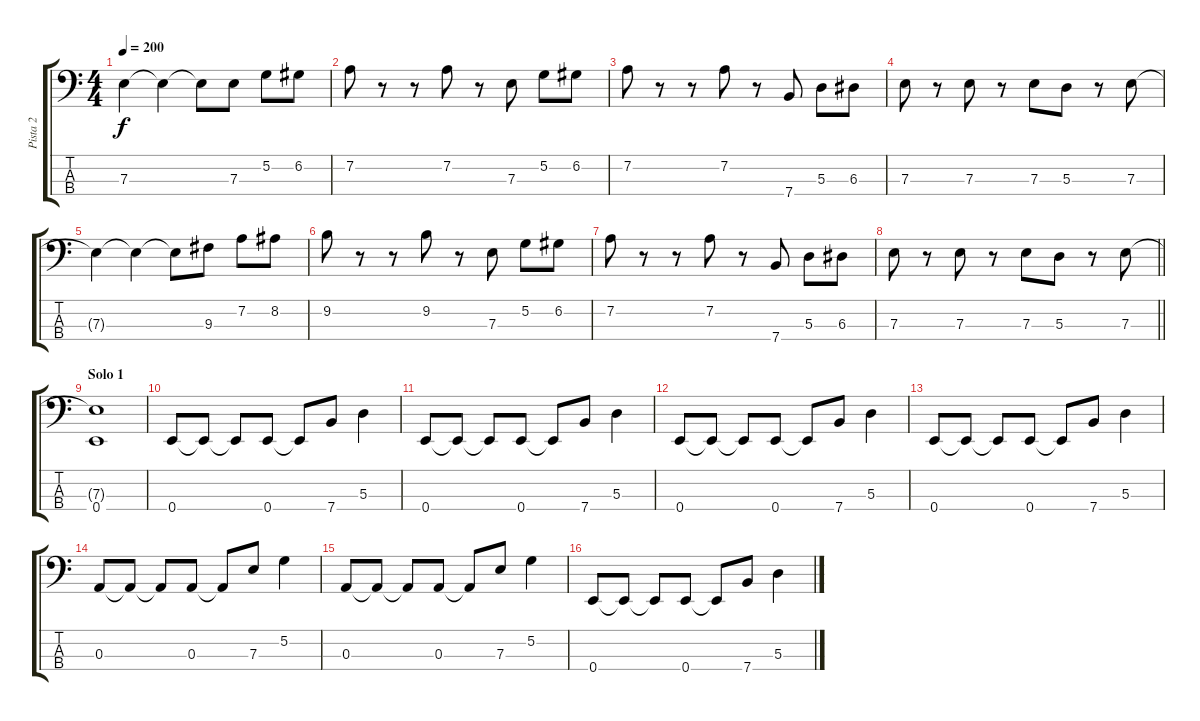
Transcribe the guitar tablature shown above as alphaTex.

\track ("Pista 2" "Pista 2") {instrument electricbasspick}
\staff {score tabs}
\tuning (G2 D2 A1 E1) {hide}
\ts (4 4)
\tempo 200
\clef f4
\ks c
7.3{t}.4{dy f} 7.3{t}.4 7.3{t}.8 7.3.8 5.2.8 6.2.8 |
7.2.8 r.8 r.8 7.2.8 r.8 7.3.8 5.2.8 6.2.8 |
7.2.8 r.8 r.8 7.2.8 r.8 7.4.8 5.3.8 6.3.8 |
7.3.8 r.8 7.3.8 r.8 7.3.8 5.3.8 r.8 7.3.8 |
7.3{t}.4 7.3{t}.4 7.3{t}.8 9.3.8 7.2.8 8.2.8 |
9.2.8 r.8 r.8 9.2.8 r.8 7.3.8 5.2.8 6.2.8 |
7.2.8 r.8 r.8 7.2.8 r.8 7.4.8 5.3.8 6.3.8 |
\barLineRight lightlight
7.3.8 r.8 7.3.8 r.8 7.3.8 5.3.8 r.8 7.3.8 |
\section ("" "Solo 1")
(7.3{t} 0.4).1 |
0.4.8 0.4{t}.8 0.4{t}.8 0.4.8 0.4{t}.8 7.4.8 5.3.4 |
0.4.8 0.4{t}.8 0.4{t}.8 0.4.8 0.4{t}.8 7.4.8 5.3.4 |
0.4.8 0.4{t}.8 0.4{t}.8 0.4.8 0.4{t}.8 7.4.8 5.3.4 |
0.4.8 0.4{t}.8 0.4{t}.8 0.4.8 0.4{t}.8 7.4.8 5.3.4 |
0.3.8 0.3{t}.8 0.3{t}.8 0.3.8 0.3{t}.8 7.3.8 5.2.4 |
0.3.8 0.3{t}.8 0.3{t}.8 0.3.8 0.3{t}.8 7.3.8 5.2.4 |
0.4.8 0.4{t}.8 0.4{t}.8 0.4.8 0.4{t}.8 7.4.8 5.3.4
